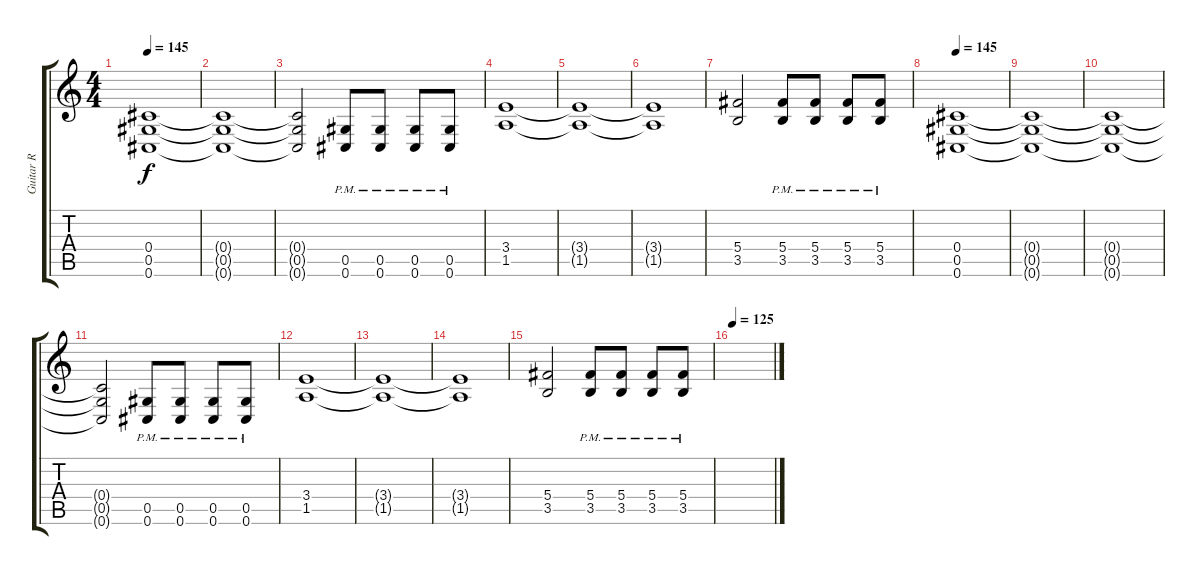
\track ("Guitar R" "Guitar R") {instrument distortionguitar}
\staff {score tabs}
\tuning (Eb4 Bb3 Gb3 Db3 Ab2 Db2) {hide}
\ts (4 4)
\tempo 145
\clef g2
\ks c
(0.4{t} 0.5{t} 0.6{t}).1{dy f} |
(0.4{t} 0.5{t} 0.6{t}).1 |
(0.4{t} 0.5{t} 0.6{t}).2 (0.5{pm} 0.6{pm}).8 (0.5{pm} 0.6{pm}).8 (0.5{pm} 0.6{pm}).8 (0.5{pm} 0.6{pm}).8 |
(3.4 1.5).1 |
(3.4{t} 1.5{t}).1 |
(3.4{t} 1.5{t}).1 |
(5.4 3.5).2 (5.4{pm} 3.5{pm}).8 (5.4{pm} 3.5{pm}).8 (5.4{pm} 3.5{pm}).8 (5.4{pm} 3.5{pm}).8 |
\tempo 145
(0.4 0.5 0.6).1 |
(0.4{t} 0.5{t} 0.6{t}).1 |
(0.4{t} 0.5{t} 0.6{t}).1 |
(0.4{t} 0.5{t} 0.6{t}).2 (0.5{pm} 0.6{pm}).8 (0.5{pm} 0.6{pm}).8 (0.5{pm} 0.6{pm}).8 (0.5{pm} 0.6{pm}).8 |
(3.4 1.5).1 |
(3.4{t} 1.5{t}).1 |
(3.4{t} 1.5{t}).1 |
(5.4 3.5).2 (5.4{pm} 3.5{pm}).8 (5.4{pm} 3.5{pm}).8 (5.4{pm} 3.5{pm}).8 (5.4{pm} 3.5{pm}).8 |
\tempo 125
